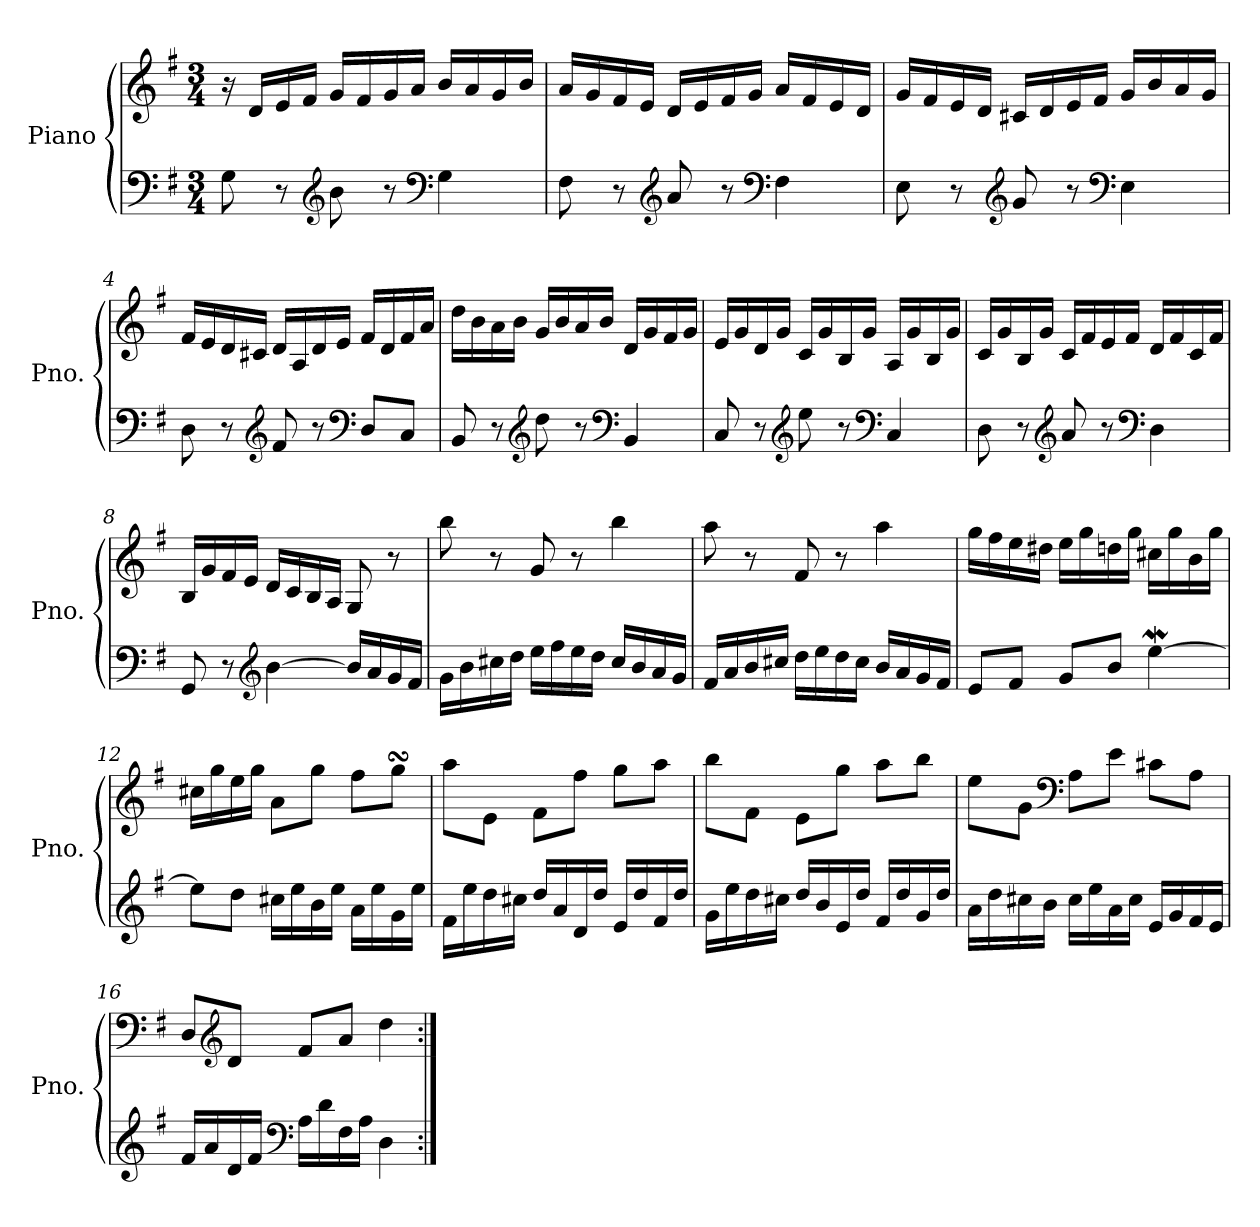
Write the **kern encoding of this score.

**kern	**kern
*part1	*part1
*staff2	*staff1
*I"Piano	*
*I'Pno.	*
*clefF4	*clefG2
*k[f#]	*k[f#]
*M3/4	*M3/4
*MM160	*MM160
=1	=1
8G\	16r
.	16d/LL
8r	16e/
.	16f#/JJ
*clefG2	*
8b\	16g/LL
.	16f#/
8r	16g/
.	16a/JJ
*clefF4	*
4G\	16b/LL
.	16a/
.	16g/
.	16b/JJ
=2	=2
8F#\	16a/LL
.	16g/
8r	16f#/
.	16e/JJ
*clefG2	*
8a/	16d/LL
.	16e/
8r	16f#/
.	16g/JJ
*clefF4	*
4F#\	16a/LL
.	16f#/
.	16e/
.	16d/JJ
=3	=3
8E\	16g/LL
.	16f#/
8r	16e/
.	16d/JJ
*clefG2	*
8g/	16c#X/LL
.	16d/
8r	16e/
.	16f#/JJ
*clefF4	*
4E\	16g/LL
.	16b/
.	16a/
.	16g/JJ
!!LO:LB:g=z
=4	=4
8D\	16f#/LL
.	16e/
8r	16d/
.	16c#X/JJ
*clefG2	*
8f#/	16d/LL
.	16A/
8r	16d/
.	16e/JJ
*clefF4	*
8D/L	16f#/LL
.	16d/
8C/J	16f#/
.	16a/JJ
=5	=5
8BB/	16dd\LL
.	16b\
8r	16a\
.	16b\JJ
*clefG2	*
8dd\	16g/LL
.	16b/
8r	16a/
.	16b/JJ
*clefF4	*
4BB/	16d/LL
.	16g/
.	16f#/
.	16g/JJ
=6	=6
8C/	16e/LL
.	16g/
8r	16d/
.	16g/JJ
*clefG2	*
8ee\	16c/LL
.	16g/
8r	16B/
.	16g/JJ
*clefF4	*
4C/	16A/LL
.	16g/
.	16B/
.	16g/JJ
!!LO:LB:g=z
=7	=7
8D\	16c/LL
.	16g/
8r	16B/
.	16g/JJ
*clefG2	*
8a/	16c/LL
.	16f#/
8r	16e/
.	16f#/JJ
*clefF4	*
4D\	16d/LL
.	16f#/
.	16c/
.	16f#/JJ
=8	=8
8GG/	16B/LL
.	16g/
8r	16f#/
.	16e/JJ
*clefG2	*
[4b\	16d/LL
.	16c/
.	16B/
.	16A/JJ
16b/LL]	8G/
16a/	.
16g/	8r
16f#/JJ	.
=9	=9
16g\LL	8bb\
16b\	.
16cc#X\	8r
16dd\JJ	.
16ee\LL	8g/
16ff#\	.
16ee\	8r
16dd\JJ	.
16cc#/LL	4bb\
16b/	.
16a/	.
16g/JJ	.
!!LO:LB:g=z
=10	=10
16f#/LL	8aa\
16a/	.
16b/	8r
16cc#X/JJ	.
16dd\LL	8f#/
16ee\	.
16dd\	8r
16cc#\JJ	.
16b/LL	4aa\
16a/	.
16g/	.
16f#/JJ	.
=11	=11
8e/L	16gg\LL
.	16ff#\
8f#/J	16ee\
.	16dd#X\JJ
8g/L	16ee\LL
.	16gg\
8b/J	16ddn\
.	16gg\JJ
[4eeW\	16cc#X\LL
.	16gg\
.	16b\
.	16gg\JJ
=12	=12
8ee\L]	16cc#X\LL
.	16gg\
8dd\J	16ee\
.	16gg\JJ
16cc#X\LL	8a\L
16ee\	.
16b\	8gg\J
16ee\JJ	.
16a\LL	8ff#\L
16ee\	.
16g\	8ggsSSs\J
16ee\JJ	.
!!LO:LB:g=z
=13	=13
16f#\LL	8aa\L
16ee\	.
16dd\	8e\J
16cc#X\JJ	.
16dd/LL	8f#\L
16a/	.
16d/	8ff#\J
16dd/JJ	.
16e/LL	8gg\L
16dd/	.
16f#/	8aa\J
16dd/JJ	.
=14	=14
16g\LL	8bb\L
16ee\	.
16dd\	8f#\J
16cc#X\JJ	.
16dd/LL	8e\L
16b/	.
16e/	8gg\J
16dd/JJ	.
16f#/LL	8aa\L
16dd/	.
16g/	8bb\J
16dd/JJ	.
=15	=15
16a\LL	8ee\L
16dd\	.
16cc#X\	8g\J
16b\JJ	.
*	*clefF4
16cc#\LL	8A\L
16ee\	.
16a\	8e\J
16cc#\JJ	.
16e/LL	8c#X\L
16g/	.
16f#/	8A\J
16e/JJ	.
!!LO:PB:g=z
=16	=16
16f#/LL	8D/L
16a/	.
*	*clefG2
16d/	8d/J
16f#/JJ	.
*clefF4	*
16A\LL	8f#/L
16d\	.
16F#\	8a/J
16A\JJ	.
4D\	4dd\
=:|!	=:|!
*-	*-
